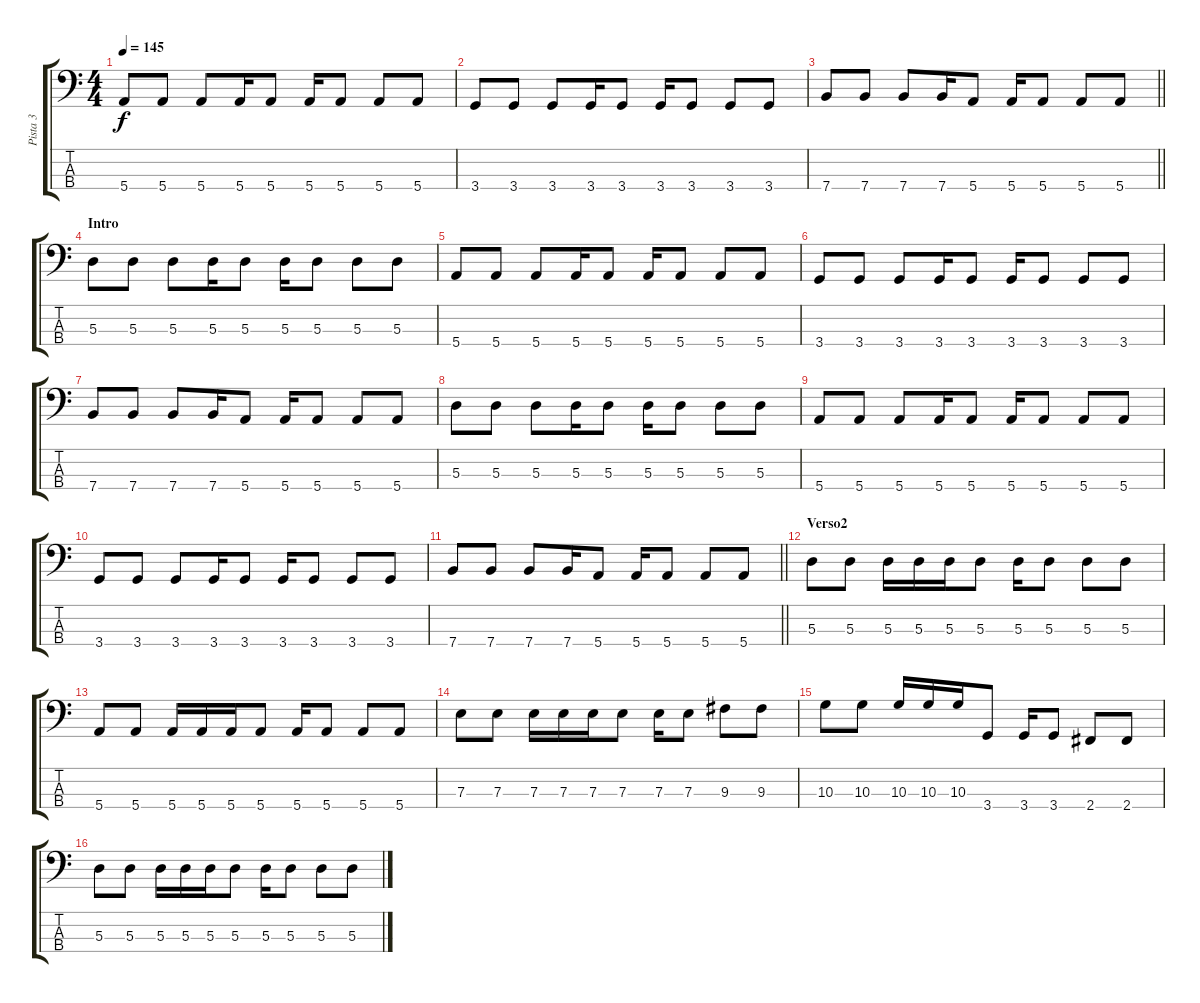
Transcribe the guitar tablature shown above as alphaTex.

\track ("Pista 3" "Pista 3") {instrument electricbassfinger}
\staff {score tabs}
\tuning (G2 D2 A1 E1) {hide}
\ts (4 4)
\tempo 145
\clef f4
\ks c
5.4.8{dy f} 5.4.8 5.4.8 5.4.16 5.4.8 5.4.16 5.4.8 5.4.8 5.4.8 |
3.4.8 3.4.8 3.4.8 3.4.16 3.4.8 3.4.16 3.4.8 3.4.8 3.4.8 |
\barLineRight lightlight
7.4.8 7.4.8 7.4.8 7.4.16 5.4.8 5.4.16 5.4.8 5.4.8 5.4.8 |
\section ("" "Intro")
5.3.8 5.3.8 5.3.8 5.3.16 5.3.8 5.3.16 5.3.8 5.3.8 5.3.8 |
5.4.8 5.4.8 5.4.8 5.4.16 5.4.8 5.4.16 5.4.8 5.4.8 5.4.8 |
3.4.8 3.4.8 3.4.8 3.4.16 3.4.8 3.4.16 3.4.8 3.4.8 3.4.8 |
7.4.8 7.4.8 7.4.8 7.4.16 5.4.8 5.4.16 5.4.8 5.4.8 5.4.8 |
5.3.8 5.3.8 5.3.8 5.3.16 5.3.8 5.3.16 5.3.8 5.3.8 5.3.8 |
5.4.8 5.4.8 5.4.8 5.4.16 5.4.8 5.4.16 5.4.8 5.4.8 5.4.8 |
3.4.8 3.4.8 3.4.8 3.4.16 3.4.8 3.4.16 3.4.8 3.4.8 3.4.8 |
\barLineRight lightlight
7.4.8 7.4.8 7.4.8 7.4.16 5.4.8 5.4.16 5.4.8 5.4.8 5.4.8 |
\section ("" "Verso2")
5.3.8 5.3.8 5.3.16 5.3.16 5.3.16 5.3.8 5.3.16 5.3.8 5.3.8 5.3.8 |
5.4.8 5.4.8 5.4.16 5.4.16 5.4.16 5.4.8 5.4.16 5.4.8 5.4.8 5.4.8 |
7.3.8 7.3.8 7.3.16 7.3.16 7.3.16 7.3.8 7.3.16 7.3.8 9.3.8 9.3.8 |
10.3.8 10.3.8 10.3.16 10.3.16 10.3.16 3.4.8 3.4.16 3.4.8 2.4.8 2.4.8 |
5.3.8 5.3.8 5.3.16 5.3.16 5.3.16 5.3.8 5.3.16 5.3.8 5.3.8 5.3.8
